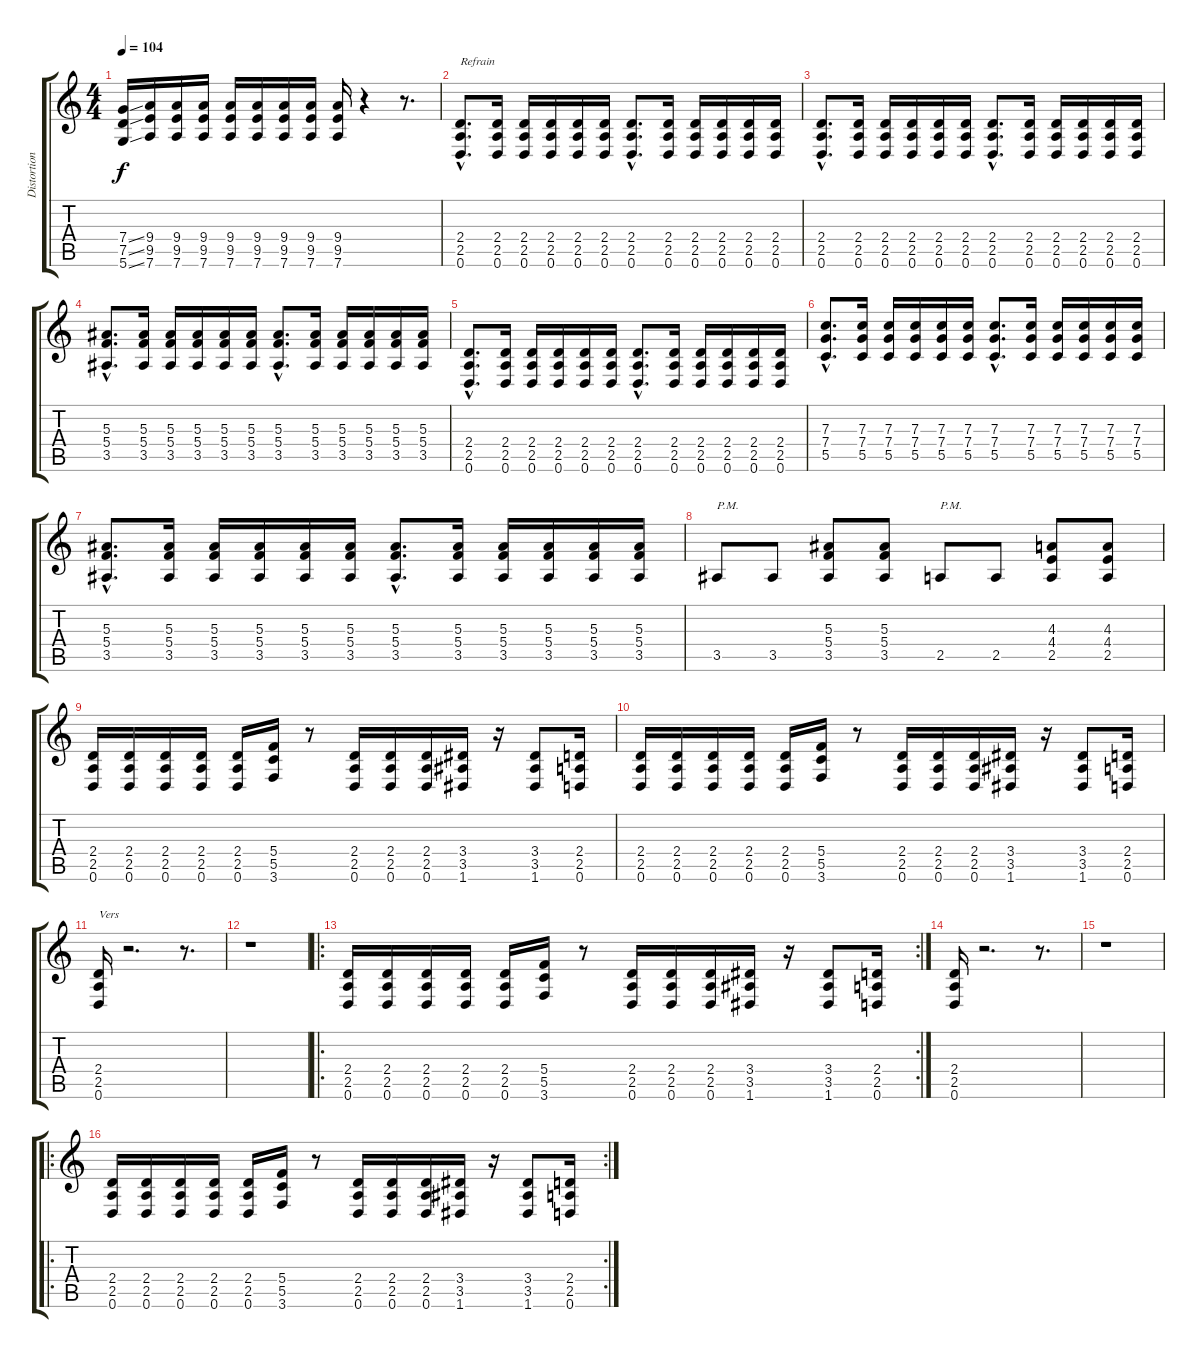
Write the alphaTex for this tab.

\track ("Distortion" "Distortion") {instrument distortionguitar}
\staff {score tabs}
\tuning (D4 A3 F3 C3 G2 D2) {hide}
\ts (4 4)
\tempo 104
\clef g2
\ks c
(7.4{ss} 7.5{ss} 5.6{ss}).16{dy f} (9.4 9.5 7.6).16 (9.4 9.5 7.6).16 (9.4 9.5 7.6).16 (9.4 9.5 7.6).16 (9.4 9.5 7.6).16 (9.4 9.5 7.6).16 (9.4 9.5 7.6).16 (9.4 9.5 7.6).16 r.4 r.8{d} |
(2.4{hac} 2.5{hac} 0.6{hac}).8{d txt "Refrain"} (2.4 2.5 0.6).16 (2.4 2.5 0.6).16 (2.4 2.5 0.6).16 (2.4 2.5 0.6).16 (2.4 2.5 0.6).16 (2.4{hac} 2.5{hac} 0.6{hac}).8{d} (2.4 2.5 0.6).16 (2.4 2.5 0.6).16 (2.4 2.5 0.6).16 (2.4 2.5 0.6).16 (2.4 2.5 0.6).16 |
(2.4{hac} 2.5{hac} 0.6{hac}).8{d} (2.4 2.5 0.6).16 (2.4 2.5 0.6).16 (2.4 2.5 0.6).16 (2.4 2.5 0.6).16 (2.4 2.5 0.6).16 (2.4{hac} 2.5{hac} 0.6{hac}).8{d} (2.4 2.5 0.6).16 (2.4 2.5 0.6).16 (2.4 2.5 0.6).16 (2.4 2.5 0.6).16 (2.4 2.5 0.6).16 |
(5.3{hac} 5.4{hac} 3.5{hac}).8{d} (5.3 5.4 3.5).16 (5.3 5.4 3.5).16 (5.3 5.4 3.5).16 (5.3 5.4 3.5).16 (5.3 5.4 3.5).16 (5.3{hac} 5.4{hac} 3.5{hac}).8{d} (5.3 5.4 3.5).16 (5.3 5.4 3.5).16 (5.3 5.4 3.5).16 (5.3 5.4 3.5).16 (5.3 5.4 3.5).16 |
(2.4{hac} 2.5{hac} 0.6{hac}).8{d} (2.4 2.5 0.6).16 (2.4 2.5 0.6).16 (2.4 2.5 0.6).16 (2.4 2.5 0.6).16 (2.4 2.5 0.6).16 (2.4{hac} 2.5{hac} 0.6{hac}).8{d} (2.4 2.5 0.6).16 (2.4 2.5 0.6).16 (2.4 2.5 0.6).16 (2.4 2.5 0.6).16 (2.4 2.5 0.6).16 |
(7.3{hac} 7.4{hac} 5.5{hac}).8{d} (7.3 7.4 5.5).16 (7.3 7.4 5.5).16 (7.3 7.4 5.5).16 (7.3 7.4 5.5).16 (7.3 7.4 5.5).16 (7.3{hac} 7.4{hac} 5.5{hac}).8{d} (7.3 7.4 5.5).16 (7.3 7.4 5.5).16 (7.3 7.4 5.5).16 (7.3 7.4 5.5).16 (7.3 7.4 5.5).16 |
(5.3{hac} 5.4{hac} 3.5{hac}).8{d} (5.3 5.4 3.5).16 (5.3 5.4 3.5).16 (5.3 5.4 3.5).16 (5.3 5.4 3.5).16 (5.3 5.4 3.5).16 (5.3{hac} 5.4{hac} 3.5{hac}).8{d} (5.3 5.4 3.5).16 (5.3 5.4 3.5).16 (5.3 5.4 3.5).16 (5.3 5.4 3.5).16 (5.3 5.4 3.5).16 |
3.5.8{txt "P.M."} 3.5.8 (5.3 5.4 3.5).8 (5.3 5.4 3.5).8 2.5.8{txt "P.M."} 2.5.8 (4.3 4.4 2.5).8 (4.3 4.4 2.5).8 |
(2.4 2.5 0.6).16 (2.4 2.5 0.6).16 (2.4 2.5 0.6).16 (2.4 2.5 0.6).16 (2.4 2.5 0.6).16 (5.4 5.5 3.6).16 r.8 (2.4 2.5 0.6).16 (2.4 2.5 0.6).16 (2.4 2.5 0.6).16 (3.4 3.5 1.6).16 r.16 (3.4 3.5 1.6).8 (2.4 2.5 0.6).16 |
(2.4 2.5 0.6).16 (2.4 2.5 0.6).16 (2.4 2.5 0.6).16 (2.4 2.5 0.6).16 (2.4 2.5 0.6).16 (5.4 5.5 3.6).16 r.8 (2.4 2.5 0.6).16 (2.4 2.5 0.6).16 (2.4 2.5 0.6).16 (3.4 3.5 1.6).16 r.16 (3.4 3.5 1.6).8 (2.4 2.5 0.6).16 |
(2.4 2.5 0.6).16{txt "Vers"} r.2{d} r.8{d} |
r.1 |
\ro
\rc 2
(2.4 2.5 0.6).16 (2.4 2.5 0.6).16 (2.4 2.5 0.6).16 (2.4 2.5 0.6).16 (2.4 2.5 0.6).16 (5.4 5.5 3.6).16 r.8 (2.4 2.5 0.6).16 (2.4 2.5 0.6).16 (2.4 2.5 0.6).16 (3.4 3.5 1.6).16 r.16 (3.4 3.5 1.6).8 (2.4 2.5 0.6).16 |
(2.4 2.5 0.6).16 r.2{d} r.8{d} |
r.1 |
\ro
\rc 2
(2.4 2.5 0.6).16 (2.4 2.5 0.6).16 (2.4 2.5 0.6).16 (2.4 2.5 0.6).16 (2.4 2.5 0.6).16 (5.4 5.5 3.6).16 r.8 (2.4 2.5 0.6).16 (2.4 2.5 0.6).16 (2.4 2.5 0.6).16 (3.4 3.5 1.6).16 r.16 (3.4 3.5 1.6).8 (2.4 2.5 0.6).16
